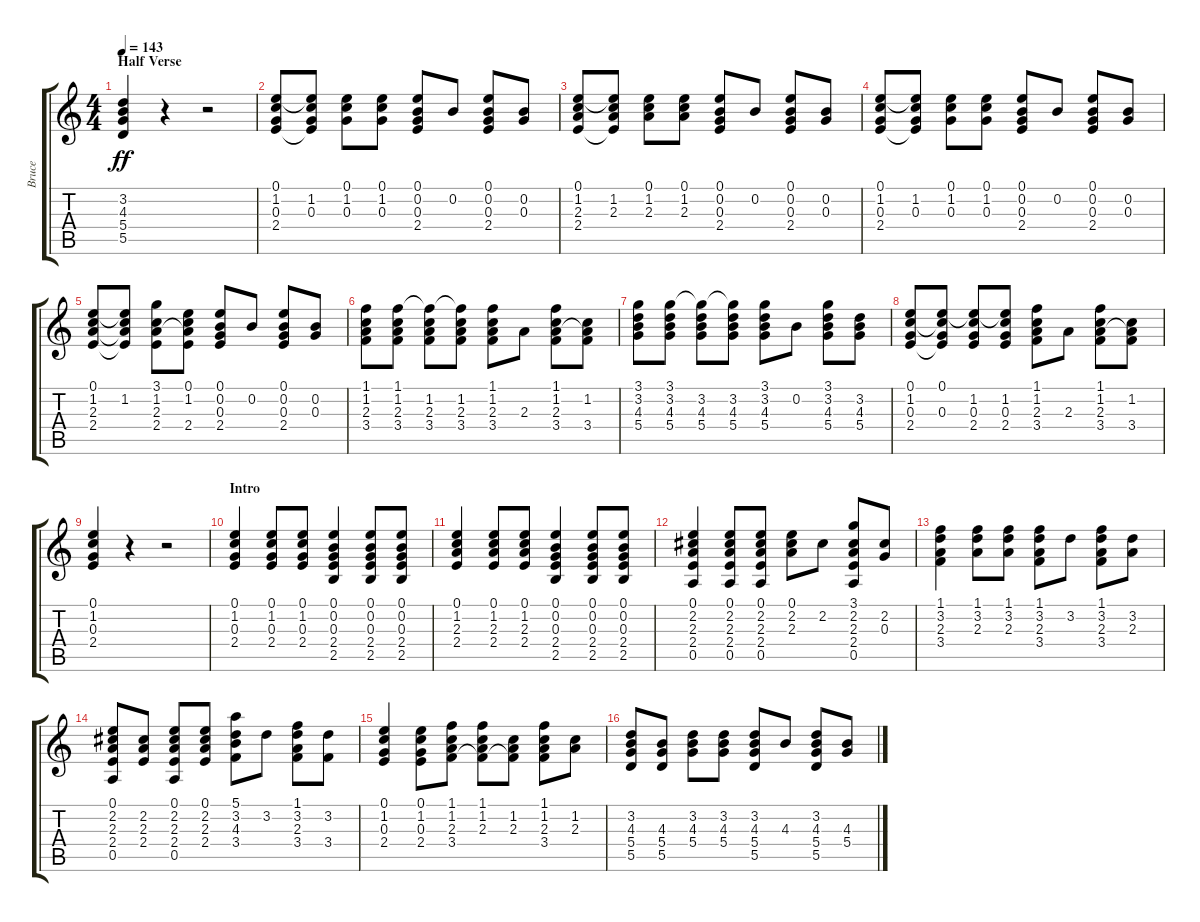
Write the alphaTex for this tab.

\track ("Bruce" "Bruce") {instrument acousticguitarsteel}
\staff {score tabs}
\tuning (E4 B3 G3 D3 A2 E2) {hide}
\ts (4 4)
\section ("" "Half Verse")
\tempo 143
\clef g2
\ks c
(3.2 4.3 5.4 5.5).4{dy ff} r.4 r.2 |
(0.1 1.2 0.3 2.4).8 (0.1{t} 1.2 0.3 2.4{t}).8 (0.1 1.2 0.3).8 (0.1 1.2 0.3).8 (0.1 0.2 0.3 2.4).8 0.2.8 (0.1 0.2 0.3 2.4).8 (0.2 0.3).8 |
(0.1 1.2 2.3 2.4).8 (0.1{t} 1.2 2.3 2.4{t}).8 (0.1 1.2 2.3).8 (0.1 1.2 2.3).8 (0.1 0.2 0.3 2.4).8 0.2.8 (0.1 0.2 0.3 2.4).8 (0.2 0.3).8 |
(0.1 1.2 0.3 2.4).8 (0.1{t} 1.2 0.3 2.4{t}).8 (0.1 1.2 0.3).8 (0.1 1.2 0.3).8 (0.1 0.2 0.3 2.4).8 0.2.8 (0.1 0.2 0.3 2.4).8 (0.2 0.3).8 |
(0.1 1.2 2.3 2.4).8 (0.1{t} 1.2 2.3{t} 2.4{t}).8 (3.1 1.2 2.3 2.4).8 (0.1 1.2 2.3{t} 2.4).8 (0.1 0.2 0.3 2.4).8 0.2.8 (0.1 0.2 0.3 2.4).8 (0.2 0.3).8 |
(1.1 1.2 2.3 3.4).8 (1.1 1.2 2.3 3.4).8 (1.1{t} 1.2 2.3 3.4).8 (1.1{t} 1.2 2.3 3.4).8 (1.1 1.2 2.3 3.4).8 2.3.8 (1.1 1.2 2.3 3.4).8 (1.2 2.3{t} 3.4).8 |
(3.1 3.2 4.3 5.4).8 (3.1 3.2 4.3 5.4).8 (3.1{t} 3.2 4.3 5.4).8 (3.1{t} 3.2 4.3 5.4).8 (3.1 3.2 4.3 5.4).8 0.2.8 (3.1 3.2 4.3 5.4).8 (3.2 4.3 5.4).8 |
(0.1 1.2 0.3 2.4).8 (0.1 1.2{t} 0.3 2.4{t}).8 (0.1{t} 1.2 0.3 2.4).8 (0.1{t} 1.2 0.3 2.4).8 (1.1 1.2 2.3 3.4).8 2.3.8 (1.1 1.2 2.3 3.4).8 (1.2 2.3{t} 3.4).8 |
(0.1 1.2 0.3 2.4).4 r.4 r.2 |
\section ("" "Intro")
(0.1 1.2 0.3 2.4).4 (0.1 1.2 0.3 2.4).8 (0.1 1.2 0.3 2.4).8 (0.1 0.2 0.3 2.4 2.5).4 (0.1 0.2 0.3 2.4 2.5).8 (0.1 0.2 0.3 2.4 2.5).8 |
(0.1 1.2 2.3 2.4).4 (0.1 1.2 2.3 2.4).8 (0.1 1.2 2.3 2.4).8 (0.1 0.2 0.3 2.4 2.5).4 (0.1 0.2 0.3 2.4 2.5).8 (0.1 0.2 0.3 2.4 2.5).8 |
(0.1 2.2 2.3 2.4 0.5).4 (0.1 2.2 2.3 2.4 0.5).8 (0.1 2.2 2.3 2.4 0.5).8 (0.1 2.2 2.3).8 2.2.8 (3.1 2.2 2.3 2.4 0.5).8 (2.2 0.3).8 |
(1.1 3.2 2.3 3.4).4 (1.1 3.2 2.3).8 (1.1 3.2 2.3).8 (1.1 3.2 2.3 3.4).8 3.2.8 (1.1 3.2 2.3 3.4).8 (3.2 2.3).8 |
(0.1 2.2 2.3 2.4 0.5).8 (2.2 2.3 2.4).8 (0.1 2.2 2.3 2.4 0.5).8 (0.1 2.2 2.3 2.4).8 (5.1 3.2 4.3 3.4).8 3.2.8 (1.1 3.2 2.3 3.4).8 (3.2 3.4).8 |
(0.1 1.2 0.3 2.4).4 (0.1 1.2 0.3 2.4).8 (1.1 1.2 2.3 3.4).8 (1.1 1.2 2.3 3.4{t}).8 (1.2 2.3 3.4{t}).8 (1.1 1.2 2.3 3.4).8 (1.2 2.3).8 |
(3.2 4.3 5.4 5.5).8 (4.3 5.4 5.5).8 (3.2 4.3 5.4).8 (3.2 4.3 5.4).8 (3.2 4.3 5.4 5.5).8 4.3.8 (3.2 4.3 5.4 5.5).8 (4.3 5.4).8
